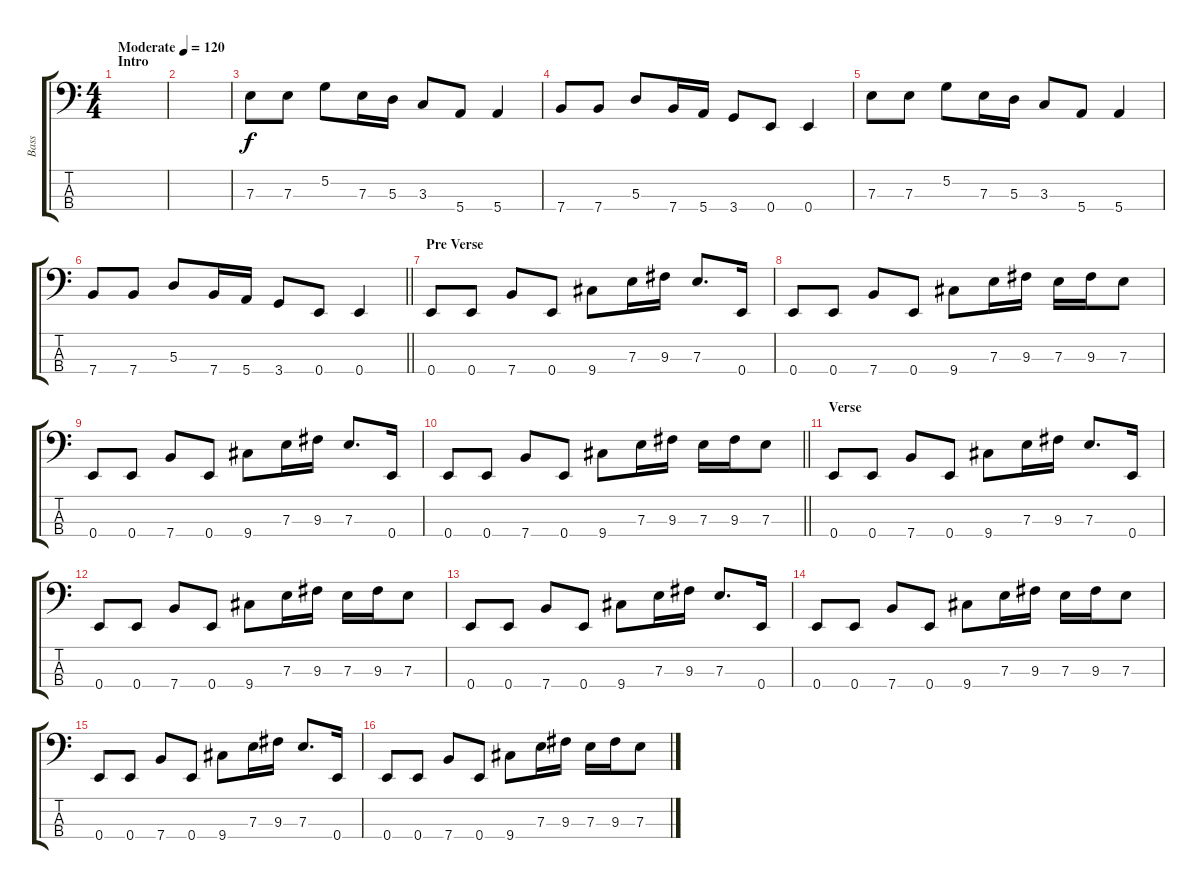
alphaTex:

\track ("Bass" "Bass") {instrument electricbassfinger}
\staff {score tabs}
\tuning (G2 D2 A1 E1) {hide}
\ts (4 4)
\section ("" "Intro")
\tempo (120 "Moderate")
\clef f4
\ks c
|
|
7.3.8 7.3.8 5.2.8 7.3.16 5.3.16 3.3.8 5.4.8 5.4.4 |
7.4.8 7.4.8 5.3.8 7.4.16 5.4.16 3.4.8 0.4.8 0.4.4 |
7.3.8 7.3.8 5.2.8 7.3.16 5.3.16 3.3.8 5.4.8 5.4.4 |
\barLineRight lightlight
7.4.8 7.4.8 5.3.8 7.4.16 5.4.16 3.4.8 0.4.8 0.4.4 |
\section ("" "Pre Verse")
0.4.8 0.4.8 7.4.8 0.4.8 9.4.8 7.3.16 9.3.16 7.3.8{d} 0.4.16 |
0.4.8 0.4.8 7.4.8 0.4.8 9.4.8 7.3.16 9.3.16 7.3.16 9.3.16 7.3.8 |
0.4.8 0.4.8 7.4.8 0.4.8 9.4.8 7.3.16 9.3.16 7.3.8{d} 0.4.16 |
\barLineRight lightlight
0.4.8 0.4.8 7.4.8 0.4.8 9.4.8 7.3.16 9.3.16 7.3.16 9.3.16 7.3.8 |
\section ("" "Verse")
0.4.8 0.4.8 7.4.8 0.4.8 9.4.8 7.3.16 9.3.16 7.3.8{d} 0.4.16 |
0.4.8 0.4.8 7.4.8 0.4.8 9.4.8 7.3.16 9.3.16 7.3.16 9.3.16 7.3.8 |
0.4.8 0.4.8 7.4.8 0.4.8 9.4.8 7.3.16 9.3.16 7.3.8{d} 0.4.16 |
0.4.8 0.4.8 7.4.8 0.4.8 9.4.8 7.3.16 9.3.16 7.3.16 9.3.16 7.3.8 |
0.4.8 0.4.8 7.4.8 0.4.8 9.4.8 7.3.16 9.3.16 7.3.8{d} 0.4.16 |
0.4.8 0.4.8 7.4.8 0.4.8 9.4.8 7.3.16 9.3.16 7.3.16 9.3.16 7.3.8
